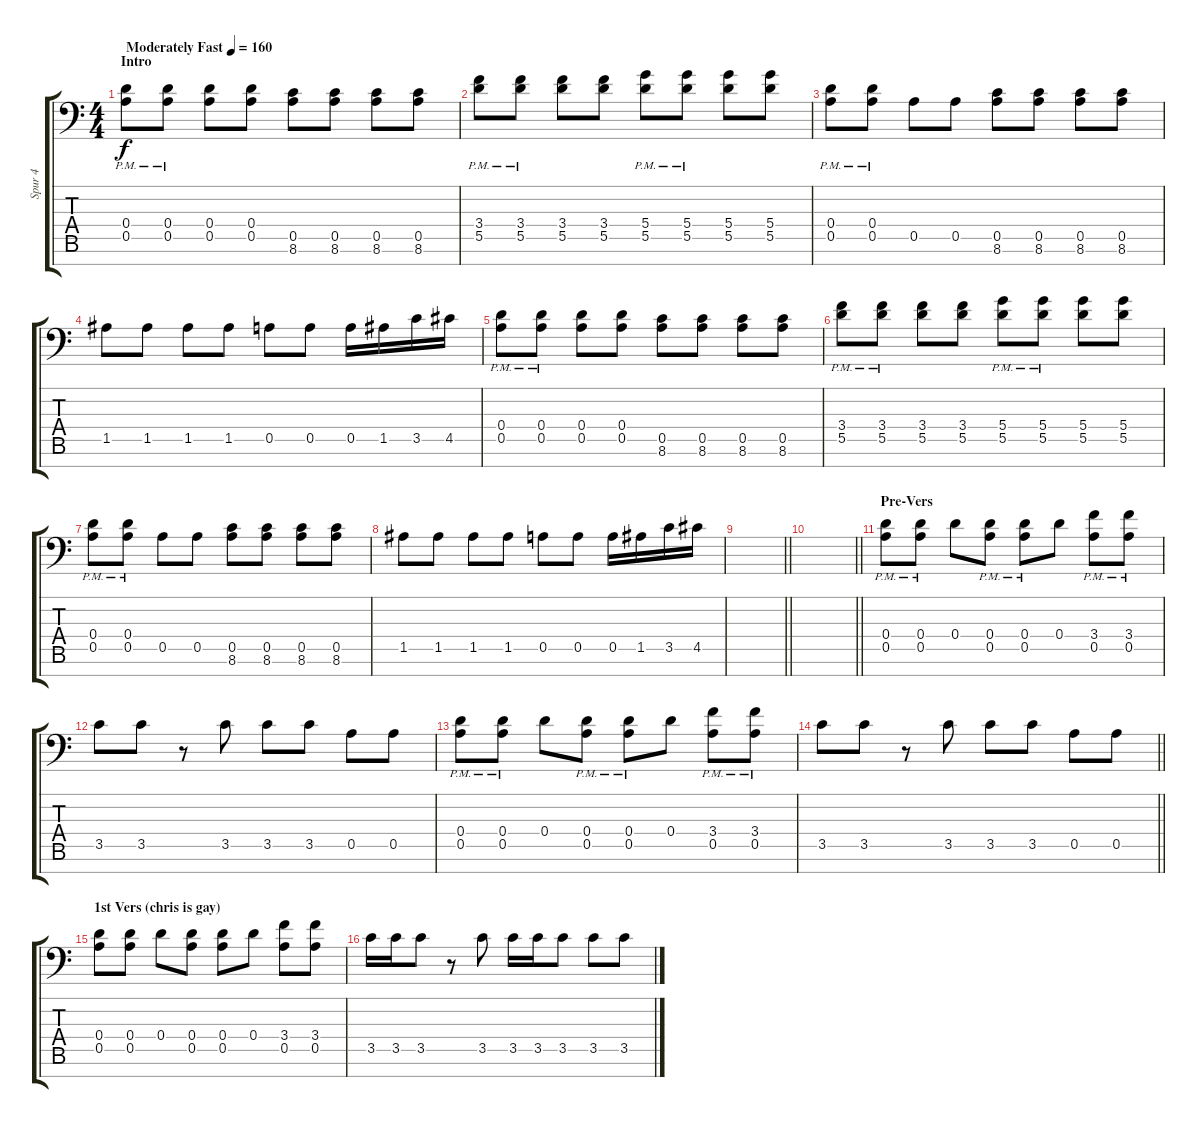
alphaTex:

\track ("Spur 4" "Spur 4") {instrument distortionguitar}
\staff {score tabs}
\tuning (E4 B3 G3 D3 A2 E2 C-1) {hide}
\ts (4 4)
\section ("" "Intro")
\tempo (160 "Moderately Fast")
\clef f4
\ks c
(0.4{pm} 0.5).8{dy f instrument distortionguitar} (0.4{pm} 0.5).8 (0.4 0.5).8 (0.4 0.5).8 (0.5 8.6).8 (0.5 8.6).8 (0.5 8.6).8 (0.5 8.6).8 |
(3.4{pm} 5.5).8 (3.4{pm} 5.5).8 (3.4 5.5).8 (3.4 5.5).8 (5.4{pm} 5.5).8 (5.4{pm} 5.5).8 (5.4 5.5).8 (5.4 5.5).8 |
(0.4{pm} 0.5).8 (0.4{pm} 0.5).8 0.5.8 0.5.8 (0.5 8.6).8 (0.5 8.6).8 (0.5 8.6).8 (0.5 8.6).8 |
1.5.8 1.5.8 1.5.8 1.5.8 0.5.8 0.5.8 0.5.16 1.5.16 3.5.16 4.5.16 |
(0.4{pm} 0.5).8 (0.4{pm} 0.5).8 (0.4 0.5).8 (0.4 0.5).8 (0.5 8.6).8 (0.5 8.6).8 (0.5 8.6).8 (0.5 8.6).8 |
(3.4{pm} 5.5).8 (3.4{pm} 5.5).8 (3.4 5.5).8 (3.4 5.5).8 (5.4{pm} 5.5).8 (5.4{pm} 5.5).8 (5.4 5.5).8 (5.4 5.5).8 |
(0.4{pm} 0.5).8 (0.4{pm} 0.5).8 0.5.8 0.5.8 (0.5 8.6).8 (0.5 8.6).8 (0.5 8.6).8 (0.5 8.6).8 |
1.5.8 1.5.8 1.5.8 1.5.8 0.5.8 0.5.8 0.5.16 1.5.16 3.5.16 4.5.16 |
\barLineRight lightlight
|
\barLineRight lightlight
|
\section ("" "Pre-Vers")
(0.4{pm} 0.5).8 (0.4{pm} 0.5).8 0.4.8 (0.4{pm} 0.5).8 (0.4{pm} 0.5).8 0.4.8 (3.4{pm} 0.5).8 (3.4{pm} 0.5).8 |
3.5.8 3.5.8 r.8 3.5.8 3.5.8 3.5.8 0.5.8 0.5.8 |
(0.4{pm} 0.5).8 (0.4{pm} 0.5).8 0.4.8 (0.4{pm} 0.5).8 (0.4{pm} 0.5).8 0.4.8 (3.4{pm} 0.5).8 (3.4{pm} 0.5).8 |
\barLineRight lightlight
3.5.8 3.5.8 r.8 3.5.8 3.5.8 3.5.8 0.5.8 0.5.8 |
\section ("" "1st Vers (chris is gay)")
(0.4 0.5).8 (0.4 0.5).8 0.4.8 (0.4 0.5).8 (0.4 0.5).8 0.4.8 (3.4 0.5).8 (3.4 0.5).8 |
3.5.16 3.5.16 3.5.8 r.8 3.5.8 3.5.16 3.5.16 3.5.8 3.5.8 3.5.8
